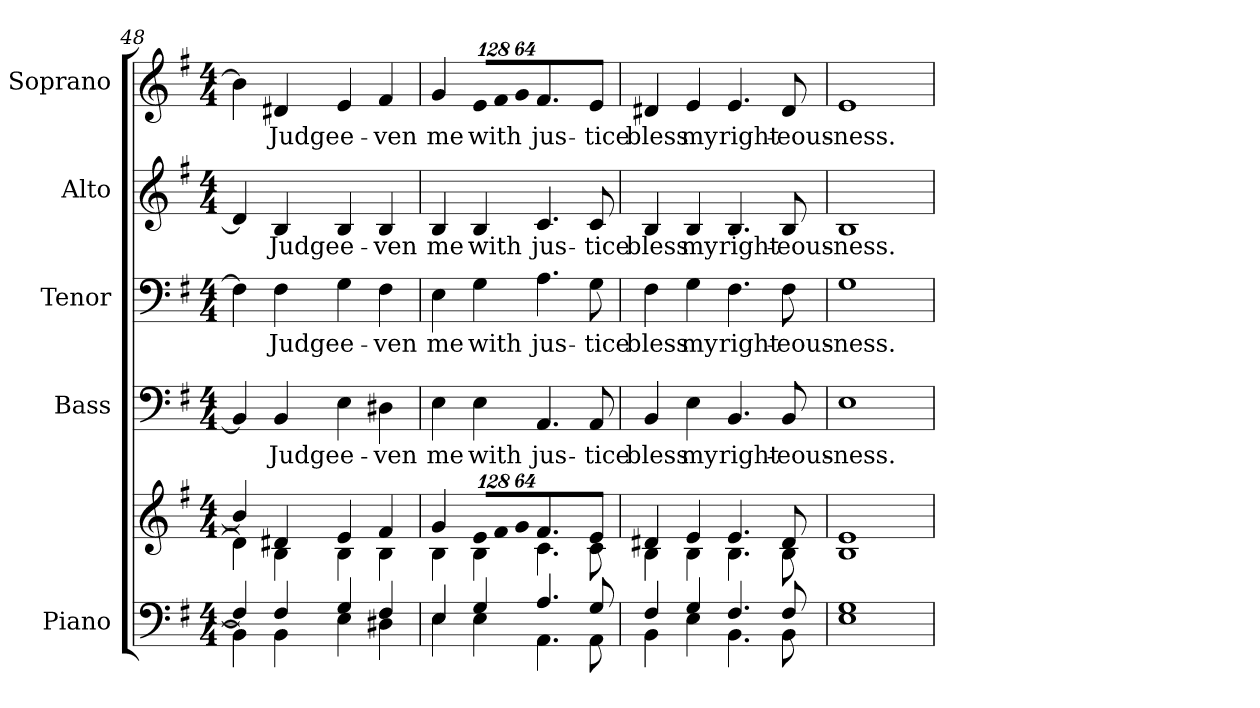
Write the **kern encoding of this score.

**kern	**kern	**kern	**text	**kern	**text	**kern	**text	**kern	**text
*part5	*part5	*part4	*part4	*part3	*part3	*part2	*part2	*part1	*part1
*staff6	*staff5	*staff4	*staff4	*staff3	*staff3	*staff2	*staff2	*staff1	*staff1
*I"Piano	*	*I"Bass	*	*I"Tenor	*	*I"Alto	*	*I"Soprano	*
*I'Pno.	*	*I'B.	*	*I'T.	*	*I'A.	*	*I'S.	*
!!LO:PB:g=z
*clefF4	*clefG2	*clefF4	*	*clefF4	*	*clefG2	*	*clefG2	*
*k[f#]	*k[f#]	*k[f#]	*	*k[f#]	*	*k[f#]	*	*k[f#]	*
*G:	*G:	*G:	*	*G:	*	*G:	*	*G:	*
*M4/4	*M4/4	*M4/4	*	*M4/4	*	*M4/4	*	*M4/4	*
=48	=48	=48	=48	=48	=48	=48	=48	=48	=48
*^	*^	*	*	*	*	*	*	*	*
4F#i/]	4BBi\]	4bi/]	4di\]	4BBi/]	.	4F#i\]	.	4di/]	.	4bi\]	.
!	!	!	!	!	!LO:LY:b:color=#000000	!	!	!	!	!	!
!	!	!	!	!	!	!	!LO:LY:b:color=#000000	!	!	!	!
!	!	!	!	!	!	!	!	!	!LO:LY:b:color=#000000	!	!
!	!	!	!	!	!	!	!	!	!	!	!LO:LY:b:color=#000000
4F#i/	4BBi\	4d#Xi/	4Bi\	4BBi/	Judge	4F#i\	Judge	4Bi/	Judge	4d#Xi/	Judge
!	!	!	!	!	!LO:LY:b:color=#000000	!	!	!	!	!	!
!	!	!	!	!	!	!	!LO:LY:b:color=#000000	!	!	!	!
!	!	!	!	!	!	!	!	!	!LO:LY:b:color=#000000	!	!
!	!	!	!	!	!	!	!	!	!	!	!LO:LY:b:color=#000000
4Gi/	4Ei\	4ei/	4Bi\	4Ei\	e-	4Gi\	e-	4Bi/	e-	4ei/	e-
!	!	!	!	!	!LO:LY:b:color=#000000	!	!	!	!	!	!
!	!	!	!	!	!	!	!LO:LY:b:color=#000000	!	!	!	!
!	!	!	!	!	!	!	!	!	!LO:LY:b:color=#000000	!	!
!	!	!	!	!	!	!	!	!	!	!	!LO:LY:b:color=#000000
4F#i/	4D#Xi\	4f#i/	4Bi\	4D#Xi\	-ven	4F#i\	-ven	4Bi/	-ven	4f#i/	-ven
=49	=49	=49	=49	=49	=49	=49	=49	=49	=49	=49	=49
!	!	!	!	!	!LO:LY:b:color=#000000	!	!	!	!	!	!
!	!	!	!	!	!	!	!LO:LY:b:color=#000000	!	!	!	!
!	!	!	!	!	!	!	!	!	!LO:LY:b:color=#000000	!	!
!	!	!	!	!	!	!	!	!	!	!	!LO:LY:b:color=#000000
4Ei/	4Ei\	4gi/	4Bi\	4Ei\	me	4Ei\	me	4Bi/	me	4gi/	me
*	*	*Xbrackettup	*	*	*	*	*	*	*	*	*
!	!	!LO:N:vis=8	!	!	!	!	!	!	!	!	!
!	!	!	!	!	!LO:LY:b:color=#000000	!	!	!	!	!	!
!	!	!	!	!	!	!	!LO:LY:b:color=#000000	!	!	!	!
!	!	!	!	!	!	!	!	!	!LO:LY:b:color=#000000	!	!
*	*	*	*	*	*	*	*	*	*	*Xbrackettup	*
!	!	!	!	!	!	!	!	!	!	!LO:N:vis=8	!
!	!	!	!	!	!	!	!	!	!	!	!LO:LY:b:color=#000000
4Gi/	4Ei\	1024%85ei/L	4Bi\	4Ei\	with	4Gi\	with	4Bi/	with	1024%85ei/L	with
!	!	!LO:N:vis=8	!	!	!	!	!	!	!	!LO:N:vis=8	!
.	.	1024%85f#i/	.	.	.	.	.	.	.	1024%85f#i/	.
!	!	!LO:N:vis=8	!	!	!	!	!	!	!	!LO:N:vis=8	!
.	.	512%43gi/J	.	.	.	.	.	.	.	512%43gi/J	.
!	!	!	!	!	!LO:LY:b:color=#000000	!	!	!	!	!	!
!	!	!	!	!	!	!	!LO:LY:b:color=#000000	!	!	!	!
!	!	!	!	!	!	!	!	!	!LO:LY:b:color=#000000	!	!
!	!	!	!	!	!	!	!	!	!	!	!LO:LY:b:color=#000000
4.Ai/	4.AAi\	4.f#i/	4.ci\	4.AAi/	jus-	4.Ai\	jus-	4.ci/	jus-	4.f#i/	jus-
!	!	!	!	!	!LO:LY:b:color=#000000	!	!	!	!	!	!
!	!	!	!	!	!	!	!LO:LY:b:color=#000000	!	!	!	!
!	!	!	!	!	!	!	!	!	!LO:LY:b:color=#000000	!	!
!	!	!	!	!	!	!	!	!	!	!	!LO:LY:b:color=#000000
8Gi/	8AAi\	8ei/	8ci\	8AAi/	-tice	8Gi\	-tice	8ci/	-tice	8ei/	-tice
!!LO:PB:g=z
=50	=50	=50	=50	=50	=50	=50	=50	=50	=50	=50	=50
!	!	!	!	!	!LO:LY:b:color=#000000	!	!	!	!	!	!
!	!	!	!	!	!	!	!LO:LY:b:color=#000000	!	!	!	!
!	!	!	!	!	!	!	!	!	!LO:LY:b:color=#000000	!	!
!	!	!	!	!	!	!	!	!	!	!	!LO:LY:b:color=#000000
4F#i/	4BBi\	4d#Xi/	4Bi\	4BBi/	bless	4F#i\	bless	4Bi/	bless	4d#Xi/	bless
!	!	!	!	!	!LO:LY:b:color=#000000	!	!	!	!	!	!
!	!	!	!	!	!	!	!LO:LY:b:color=#000000	!	!	!	!
!	!	!	!	!	!	!	!	!	!LO:LY:b:color=#000000	!	!
!	!	!	!	!	!	!	!	!	!	!	!LO:LY:b:color=#000000
4Gi/	4Ei\	4ei/	4Bi\	4Ei\	my	4Gi\	my	4Bi/	my	4ei/	my
!	!	!	!	!	!LO:LY:b:color=#000000	!	!	!	!	!	!
!	!	!	!	!	!	!	!LO:LY:b:color=#000000	!	!	!	!
!	!	!	!	!	!	!	!	!	!LO:LY:b:color=#000000	!	!
!	!	!	!	!	!	!	!	!	!	!	!LO:LY:b:color=#000000
4.F#i/	4.BBi\	4.ei/	4.Bi\	4.BBi/	right-	4.F#i\	right-	4.Bi/	right-	4.ei/	right-
!	!	!	!	!	!LO:LY:b:color=#000000	!	!	!	!	!	!
!	!	!	!	!	!	!	!LO:LY:b:color=#000000	!	!	!	!
!	!	!	!	!	!	!	!	!	!LO:LY:b:color=#000000	!	!
!	!	!	!	!	!	!	!	!	!	!	!LO:LY:b:color=#000000
8F#i/	8BBi\	8d#i/	8Bi\	8BBi/	-eous-	8F#i\	-eous-	8Bi/	-eous-	8d#i/	-eous-
=51	=51	=51	=51	=51	=51	=51	=51	=51	=51	=51	=51
!	!	!	!	!	!LO:LY:b:color=#000000	!	!	!	!	!	!
!	!	!	!	!	!	!	!LO:LY:b:color=#000000	!	!	!	!
!	!	!	!	!	!	!	!	!	!LO:LY:b:color=#000000	!	!
!	!	!	!	!	!	!	!	!	!	!	!LO:LY:b:color=#000000
1Gi	1Ei	1ei	1Bi	1Ei	-ness.	1Gi	-ness.	1Bi	-ness.	1ei	-ness.
*v	*v	*	*	*	*	*	*	*	*	*	*
*	*v	*v	*	*	*	*	*	*	*	*
=	=	=	=	=	=	=	=	=	=
*-	*-	*-	*-	*-	*-	*-	*-	*-	*-
